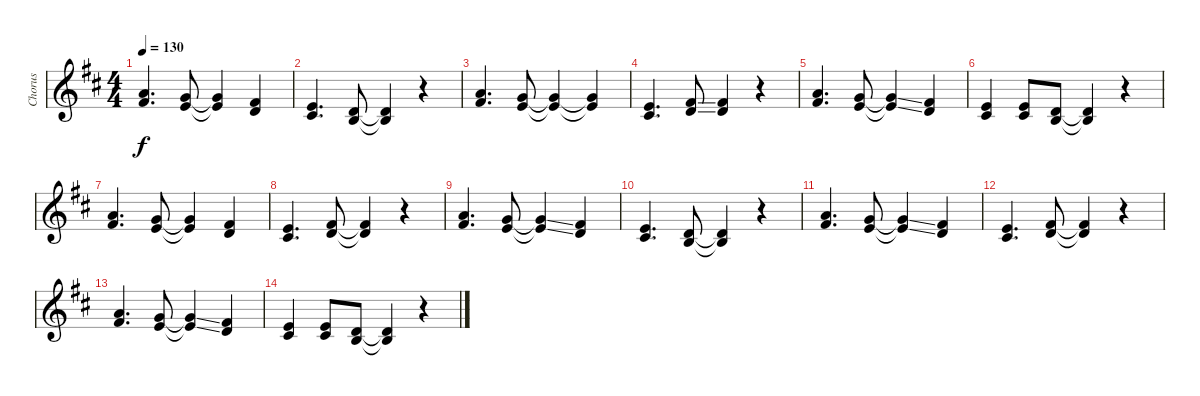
\track ("Chorus" "Chorus") {instrument voiceoohs}
\staff {score}
\tuning (E4 B3 G3 D3 A2 E2 B1) {hide}
\ts (4 4)
\tempo 130
\clef g2
\ks d
(5.1 7.2).4{d dy f} (3.1 5.2).8 (3.1{t} 5.2{t}).4 (2.1 3.2).4 |
(0.1 2.2).4{d} (0.2 7.3).8 (0.2{t} 7.3{t}).4 r.4 |
(2.1 10.2).4{d} (3.1 5.2).8 (3.1{t} 5.2{t}).4 (3.1{t} 5.2{t}).4 |
(0.1 2.2).4{d} (2.1{ss} 3.2{ss}).8 (2.1 3.2).4 r.4 |
(5.1 7.2).4{d} (3.1 5.2).8 (3.1{ss t} 5.2{ss t}).4 (2.1 3.2).4 |
(0.1 2.2).4 (0.1 2.2).8 (3.2 4.3).8 (3.2{t} 4.3{t}).4 r.4 |
(5.1 7.2).4{d} (3.1 5.2).8 (3.1{t} 5.2{t}).4 (2.1 3.2).4 |
(0.1 2.2).4{d} (2.1 3.2).8 (2.1{t} 3.2{t}).4 r.4 |
(2.1 10.2).4{d} (8.2 9.3).8 (8.2{ss t} 9.3{ss t}).4 (7.2 7.3).4 |
(0.1 2.2).4{d} (0.2 7.3).8 (0.2{t} 7.3{t}).4 r.4 |
(2.1 10.2).4{d} (8.2 9.3).8 (8.2{ss t} 9.3{ss t}).4 (7.2 7.3).4 |
(0.1 2.2).4{d} (2.1 3.2).8 (2.1{t} 3.2{t}).4 r.4 |
(2.1 10.2).4{d} (8.2 9.3).8 (8.2{ss t} 9.3{ss t}).4 (7.2 7.3).4 |
(0.1 2.2).4 (0.1 2.2).8 (3.2 4.3).8 (3.2{t} 4.3{t}).4 r.4
